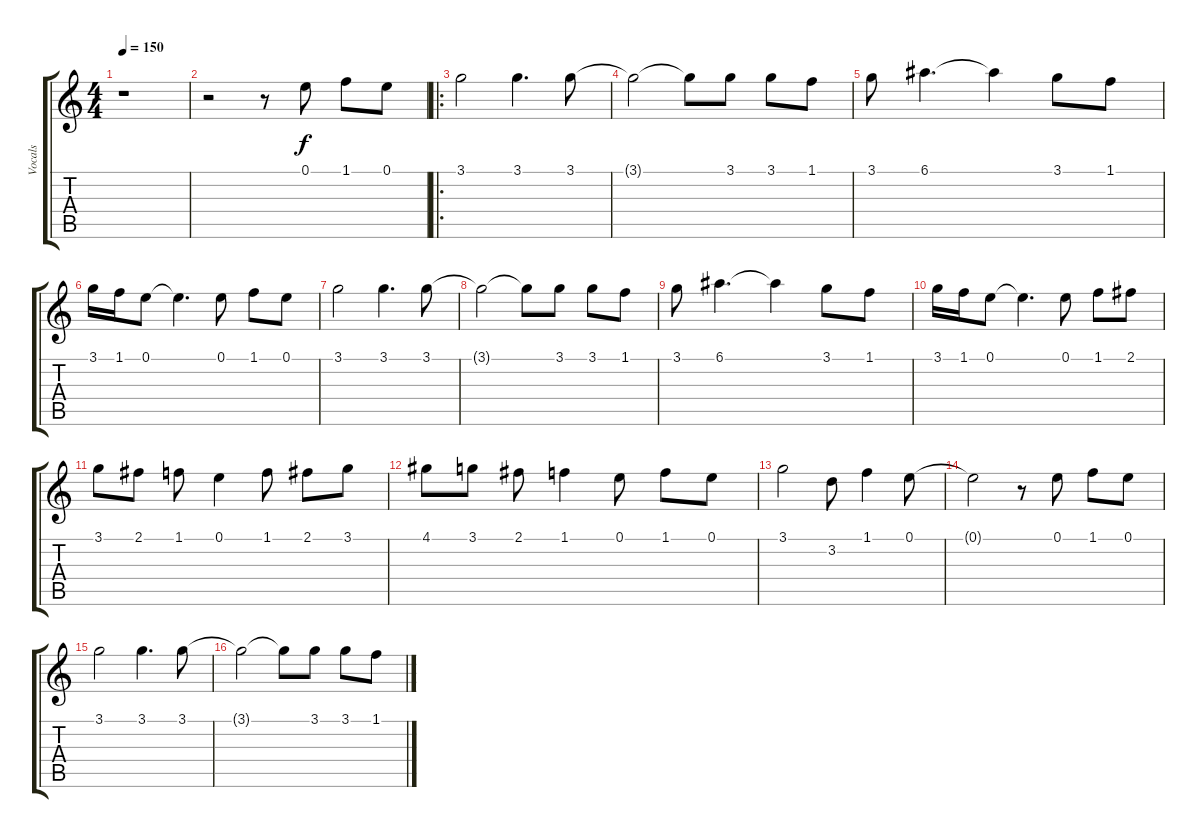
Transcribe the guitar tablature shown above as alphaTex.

\track ("Vocals" "Vocals") {instrument electricguitarjazz}
\staff {score tabs}
\tuning (E4 B3 G3 D3 A2 E2) {hide}
\ts (4 4)
\tempo 150
\clef g2
\ks c
r.1{dy f instrument electricguitarjazz} |
r.2 r.8 0.1.8 1.1.8 0.1.8 |
\ro
3.1.2 3.1.4{d} 3.1.8 |
3.1{t}.2 3.1{t}.8 3.1.8 3.1.8 1.1.8 |
3.1.8 6.1.4{d} 6.1{t}.4 3.1.8 1.1.8 |
3.1.16 1.1.16 0.1.8 0.1{t}.4{d} 0.1.8 1.1.8 0.1.8 |
3.1.2 3.1.4{d} 3.1.8 |
3.1{t}.2 3.1{t}.8 3.1.8 3.1.8 1.1.8 |
3.1.8 6.1.4{d} 6.1{t}.4 3.1.8 1.1.8 |
3.1.16 1.1.16 0.1.8 0.1{t}.4{d} 0.1.8 1.1.8 2.1.8 |
3.1.8 2.1.8 1.1.8 0.1.4 1.1.8 2.1.8 3.1.8 |
4.1.8 3.1.8 2.1.8 1.1.4 0.1.8 1.1.8 0.1.8 |
3.1.2 3.2.8 1.1.4 0.1.8 |
0.1{t}.2 r.8 0.1.8 1.1.8 0.1.8 |
3.1.2 3.1.4{d} 3.1.8 |
3.1{t}.2 3.1{t}.8 3.1.8 3.1.8 1.1.8
